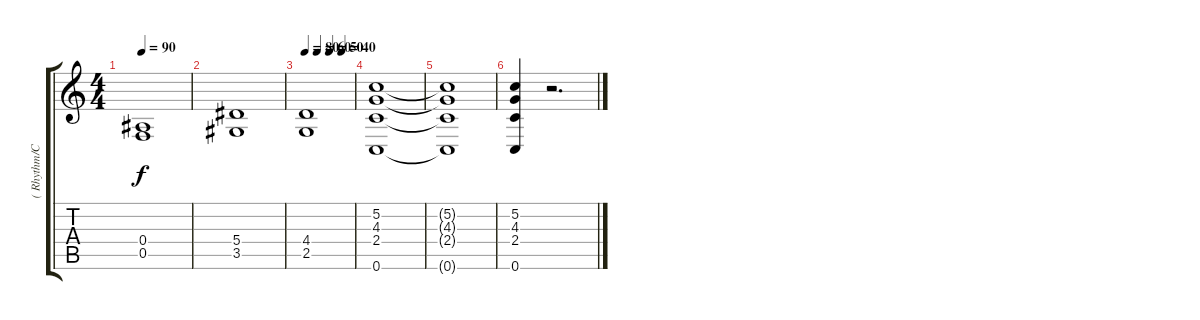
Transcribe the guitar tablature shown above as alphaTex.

\track ("( Rhythm/Clean )" "( Rhythm/C") {instrument distortionguitar}
\staff {score tabs}
\tuning (C4 G3 Eb3 Bb2 F2 C2) {hide}
\ts (4 4)
\tempo 90
\clef g2
\ks c
(0.4 0.5).1{dy f} |
(5.4 3.5).1 |
\tempo 80
\tempo (60 0.25)
\tempo (50 0.5)
\tempo (40 0.75)
(4.4 2.5).1 |
(5.2 4.3 2.4 0.6).1 |
(5.2{t} 4.3{t} 2.4{t} 0.6{t}).1 |
(5.2 4.3 2.4 0.6).4 r.2{d}
